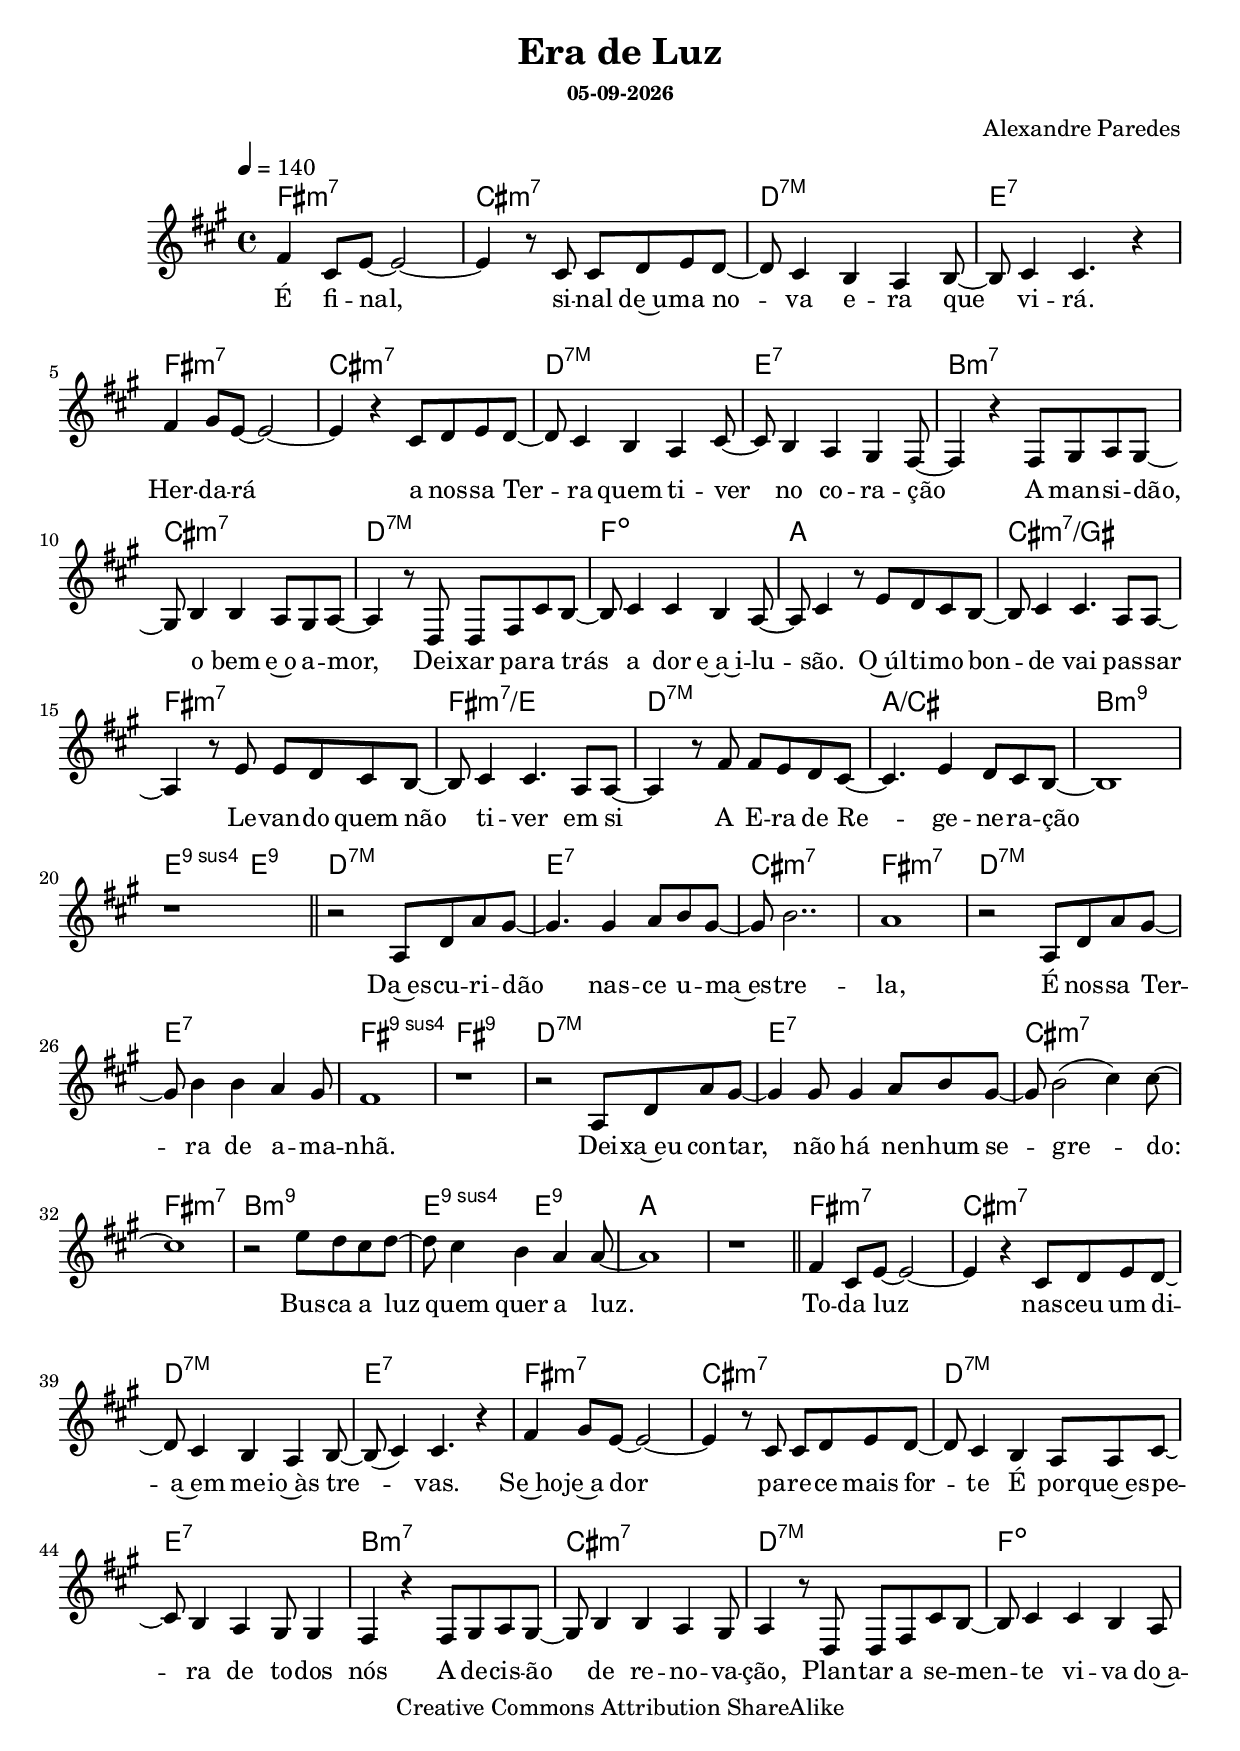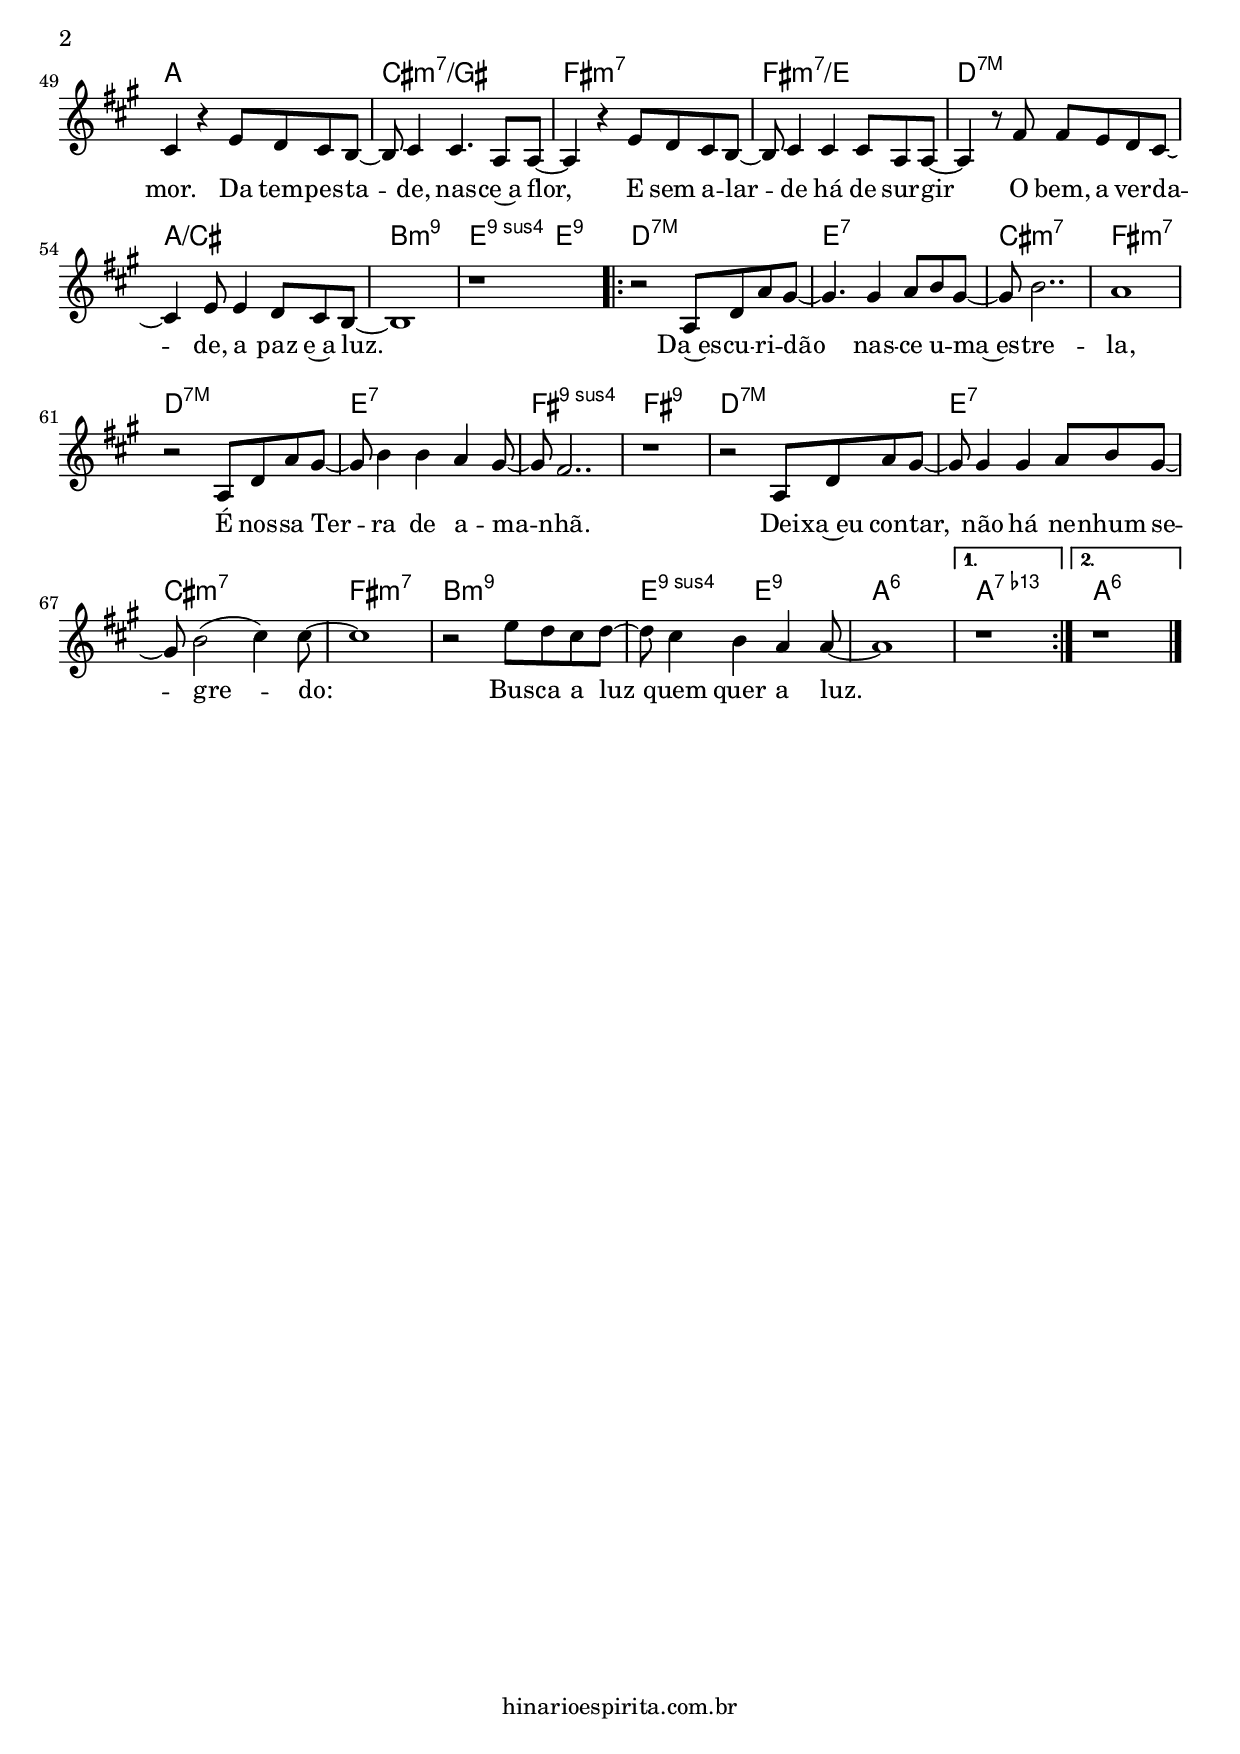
\version "2.16.2"
%\pointAndClickOff

\header {
  title = "Era de Luz"
  composer = "Alexandre Paredes"
  subsubtitle = #(strftime "%d-%m-%Y" (localtime (current-time)))
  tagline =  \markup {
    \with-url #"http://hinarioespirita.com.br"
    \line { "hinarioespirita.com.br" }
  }
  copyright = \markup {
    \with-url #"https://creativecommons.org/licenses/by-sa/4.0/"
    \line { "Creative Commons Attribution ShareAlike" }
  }
}

harmonia = \chordmode {
  \set majorSevenSymbol = \markup { 7M }
  fis1:m7 cis:m7 d:maj7 e:7
  fis1:m7 cis:m7 d:maj7 e:7
  b:m7 cis:m7 d:maj7 f:dim
  a cis:min7/gis fis:m7 fis:m7/e
  d:maj7 a/cis b:m7.9 e2:7sus4.9 e2:7.9

  % Refrão
  d1:maj7 e:7 cis:m7 fis:m7
  d:maj7 e:7 fis:7sus4.9 fis:7.9
  d:maj7 e:7 cis:m7 fis:m7
  b:m7.9 e2:7sus4.9 e:7.9 \repeat percent 2 {a1}

  % Estrofe 2
  fis1:m7 cis:m7 d:maj7 e:7
  fis1:m7 cis:m7 d:maj7 e:7
  b:m7 cis:m7 d:maj7 f:dim
  a cis:min7/gis fis:m7 fis:m7/e
  d:maj7 a/cis b:m7.9 e2:7sus4.9 e2:7.9

  % Refrão
  \repeat volta 2 {
    d1:maj7 e:7 cis:m7 fis:m7
    d:maj7 e:7 fis:7sus4.9 fis:7.9
    d:maj7 e:7 cis:m7 fis:m7
    b:m7.9 e2:7sus4.9 e:7.9 a1:6
  }
  \alternative {
    { a:7.13- }
    { a:6 }
  }
}

letra = \lyricmode {
  É fi -- nal,  si -- nal de~u -- ma no -- va e -- ra que vi -- rá.
  Her -- da -- rá  a nos -- sa Ter -- ra quem ti -- ver no co -- ra -- ção
  A man -- si -- dão, o bem e~o a -- mor,
  Dei -- xar pa -- ra trás a dor e~a~i -- lu -- são.
  O~úl -- ti -- mo bon -- de vai pas -- sar % o ultimo?
  Le -- van -- do quem não ti -- ver em si
  A E -- ra de Re -- ge -- ne -- ra -- ção

  Da~es -- cu -- ri -- dão nas -- ce u -- ma~es -- tre -- la,
  É nos -- sa Ter -- ra de a -- ma -- nhã.
  Dei -- xa~eu con -- tar, não há ne -- nhum se -- gre -- do:
  Bus -- ca a luz quem quer a luz.

  To -- da luz  nas -- ceu um di -- a~em me -- io~às tre -- vas.
  Se~ho -- je~a dor  pa -- re -- ce mais for -- te
  É por -- que~es -- pe -- ra de to -- dos nós % porque ao inv´es de que???
  A de -- cis -- ão de re -- no -- va -- ção,
  Plan -- tar a se -- men -- te vi -- va do~a -- mor.
  Da tem -- pes -- ta -- de, nas -- ce~a flor,
  E sem a -- lar -- de há de sur -- gir
  O bem, a ver -- da -- de, a paz e~a luz.

  Da~es -- cu -- ri -- dão nas -- ce u -- ma~es -- tre -- la,
  É nos -- sa Ter -- ra de a -- ma -- nhã.
  Dei -- xa~eu con -- tar, não há ne -- nhum se -- gre -- do:
  Bus -- ca a luz quem quer a luz.
}

melodia = \relative c' {
  \clef treble
  \key a \major
  \time 4/4
  \tempo 4 = 140

  % Estrofe 1
  fis4 cis8 e~ e2~ | e4 r8 cis8 cis d e d~ | d8 cis4 b a b8~ | b cis4 cis4. r4 |
  fis4 gis8 e~ e2~ | e4 r4 cis8 d e d~ | d8 cis4 b a cis8~ | cis b4 a gis fis8~ |
  fis4 r4 fis8 gis a gis~ | gis b4 b a8 gis a~ | a4 r8 d,8 d fis cis' b~ | b cis4 cis b a8~ |
  a8 cis4 r8 e8 d cis b~ | b cis4 cis4. a8 a~ | a4 r8 e'8 e d cis b~ | b cis4 cis4. a8 a~ |
  a4 r8 fis'8 fis e d cis~ | cis4. e4 d8 cis b~ | b1 | r1 \bar "||"

  % Refrão
  r2 a8 d a' gis~ | gis4. gis4 a8 b gis~ | gis8 b2.. | a1 |
  r2 a,8 d a' gis~ | gis b4 b a gis8 | fis1 | r1 |
  r2 a,8 d a' gis~ | gis4 gis8 gis4 a8 b gis~ | gis8 b2( cis4) cis8~ | cis1 |
  r2 e8 d cis d~ | d cis4 b a a8~ | a1 | r1 \bar "||"

  % Estrofe 2
  fis4 cis8 e~ e2~ | e4 r4 cis8 d e d~ | d8 cis4 b a b8~ | b( cis4) cis4. r4 |
  fis4 gis8 e~ e2~ | e4 r8 cis8 cis d e d~ | d8 cis4 b a8 a cis8~ | cis b4 a gis8 gis4 |
  fis4 r4 fis8 gis a gis~ | gis b4 b a4 gis8 | a4 r8 d,8 d fis cis' b~ | b cis4 cis b a8 |
  cis4 r4 e8 d cis b~ | b cis4 cis4. a8 a~ | a4 r4 e'8 d cis b~ | b cis4 cis4 cis8 a a~ |
  a4 r8 fis'8 fis e d cis~ | cis4 e8 e4 d8 cis b~ | b1 | r1 |%\bar "||"

  % Refrão
  \repeat volta 2 {
    r2 a8 d a' gis~ | gis4. gis4 a8 b gis~ | gis8 b2.. | a1 |
    r2 a,8 d a' gis~ | gis b4 b a gis8~ | gis fis2.. | r1 |
    r2 a,8 d a' gis~ | gis gis4 gis4 a8 b gis~ | gis8 b2( cis4) cis8~ | cis1 |
    r2 e8 d cis d~ | d cis4 b a a8~ | a1 | }
  \alternative {
   { r1 | }
   { r1 | }
  }
    \bar "|."
}

musica = <<
    \new ChordNames { \harmonia }
    \new Staff <<
      \new Voice = "melodia" { \melodia }
      \lyricsto "melodia" \new Lyrics \letra
      \set Staff.midiInstrument = #"acoustic grand"
    >>
  >>

\score {
  %\unfoldRepeats
  \musica
  \layout {}
}

\score {
  \unfoldRepeats
  \musica
  \midi {}
}

